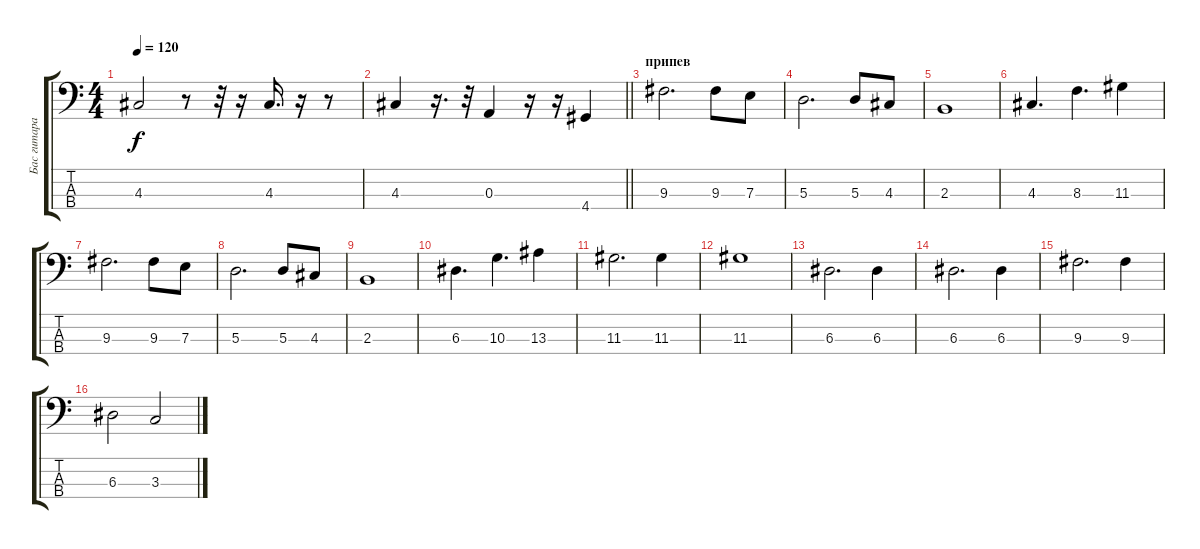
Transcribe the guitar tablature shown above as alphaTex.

\track ("Бас гитара" "Бас гитара") {instrument electricbasspick}
\staff {score tabs}
\tuning (G2 D2 A1 E1) {hide}
\ts (4 4)
\tempo 120
\clef f4
\ks c
4.3.2{dy f} r.8 r.32 r.16 4.3.16{d} r.16 r.8 |
\barLineRight lightlight
4.3.4 r.16{d} r.32 0.3.4 r.16 r.16 4.4.4 |
\section ("" "припев")
9.3.2{d} 9.3.8 7.3.8 |
5.3.2{d} 5.3.8 4.3.8 |
2.3.1 |
4.3.4{d} 8.3.4{d} 11.3.4 |
9.3.2{d} 9.3.8 7.3.8 |
5.3.2{d} 5.3.8 4.3.8 |
2.3.1 |
6.3.4{d} 10.3.4{d} 13.3.4 |
11.3.2{d} 11.3.4 |
11.3.1 |
6.3.2{d} 6.3.4 |
6.3.2{d} 6.3.4 |
9.3.2{d} 9.3.4 |
6.3.2 3.3.2
